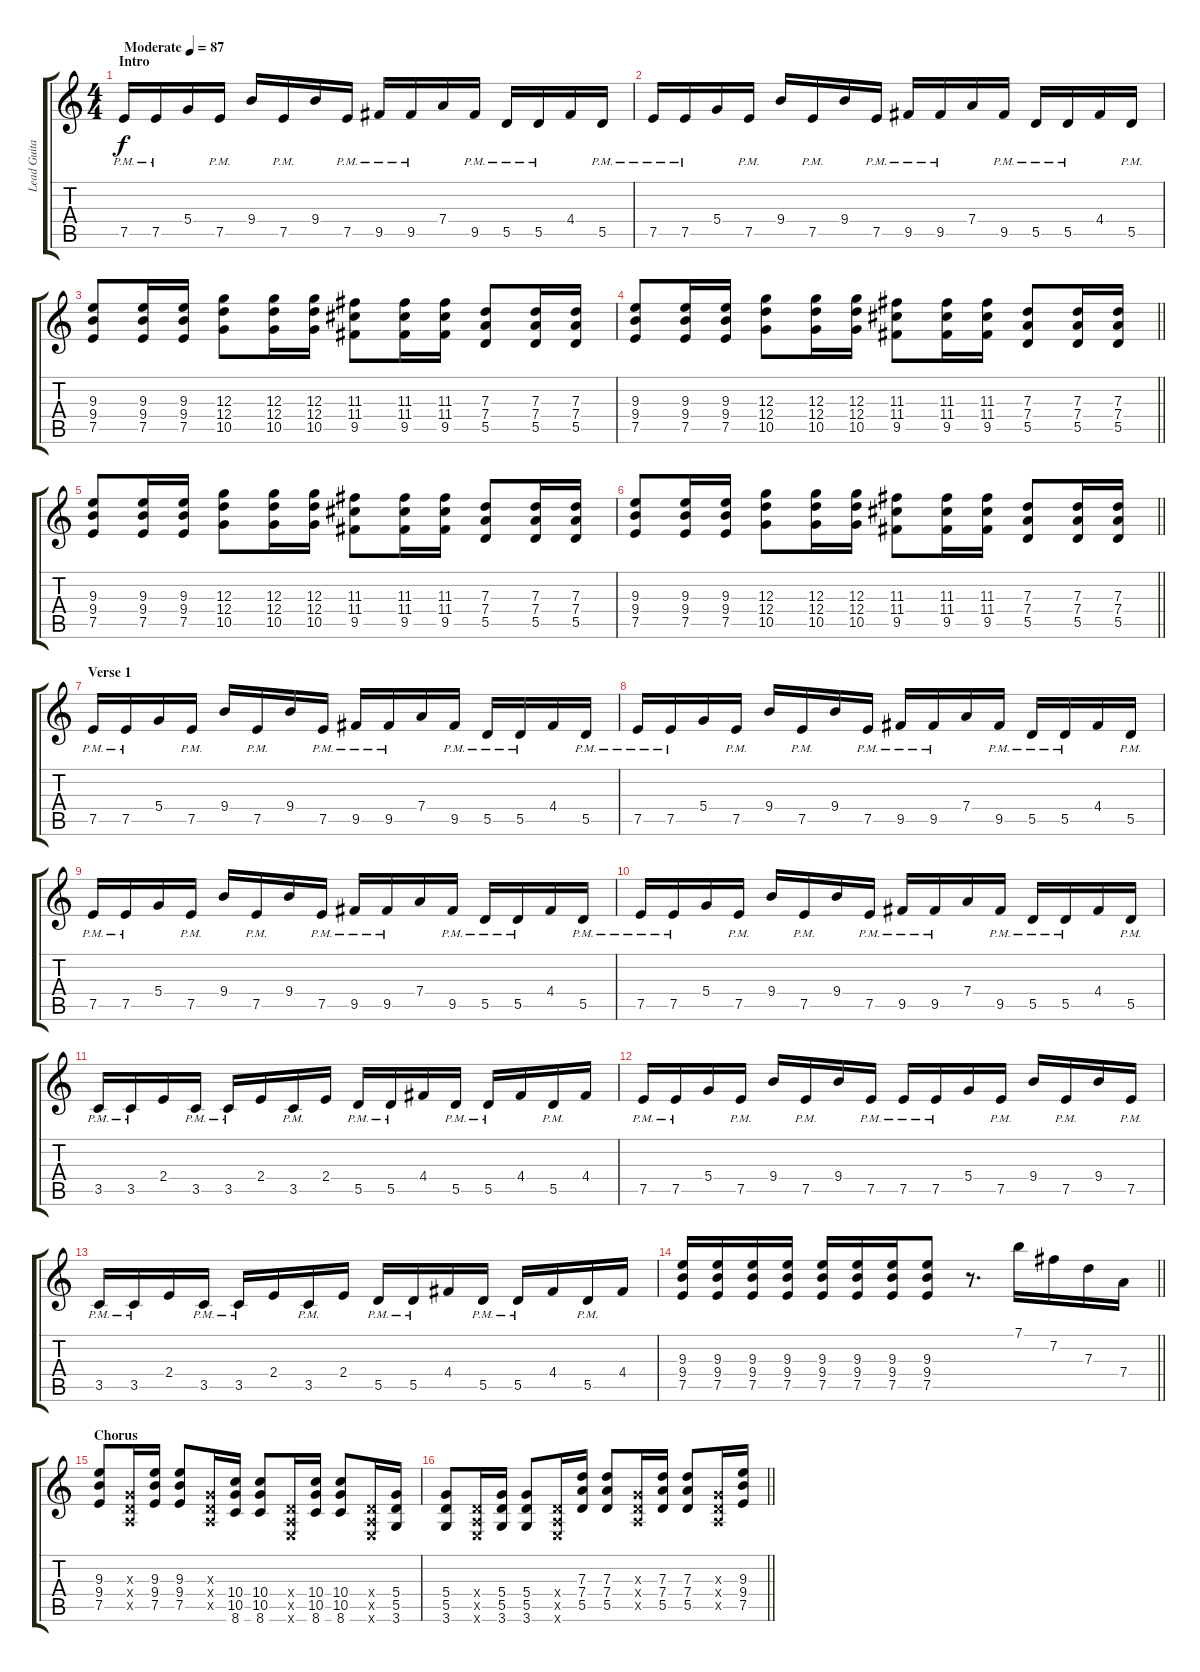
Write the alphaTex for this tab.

\track ("Lead Guitar" "Lead Guita") {instrument overdrivenguitar}
\staff {score tabs}
\tuning (E4 B3 G3 D3 A2 E2) {hide}
\ts (4 4)
\section ("" "Intro")
\tempo (87 "Moderate")
\clef g2
\ks c
7.5{pm}.16{dy f instrument overdrivenguitar} 7.5{pm}.16 5.4.16 7.5{pm}.16 9.4.16 7.5{pm}.16 9.4.16 7.5{pm}.16 9.5{pm}.16 9.5{pm}.16 7.4.16 9.5{pm}.16 5.5{pm}.16 5.5{pm}.16 4.4.16 5.5{pm}.16 |
7.5{pm}.16 7.5{pm}.16 5.4.16 7.5{pm}.16 9.4.16 7.5{pm}.16 9.4.16 7.5{pm}.16 9.5{pm}.16 9.5{pm}.16 7.4.16 9.5{pm}.16 5.5{pm}.16 5.5{pm}.16 4.4.16 5.5{pm}.16 |
(9.3 9.4 7.5).8 (9.3 9.4 7.5).16 (9.3 9.4 7.5).16 (12.3 12.4 10.5).8 (12.3 12.4 10.5).16 (12.3 12.4 10.5).16 (11.3 11.4 9.5).8 (11.3 11.4 9.5).16 (11.3 11.4 9.5).16 (7.3 7.4 5.5).8 (7.3 7.4 5.5).16 (7.3 7.4 5.5).16 |
\barLineRight lightlight
(9.3 9.4 7.5).8 (9.3 9.4 7.5).16 (9.3 9.4 7.5).16 (12.3 12.4 10.5).8 (12.3 12.4 10.5).16 (12.3 12.4 10.5).16 (11.3 11.4 9.5).8 (11.3 11.4 9.5).16 (11.3 11.4 9.5).16 (7.3 7.4 5.5).8 (7.3 7.4 5.5).16 (7.3 7.4 5.5).16 |
(9.3 9.4 7.5).8 (9.3 9.4 7.5).16 (9.3 9.4 7.5).16 (12.3 12.4 10.5).8 (12.3 12.4 10.5).16 (12.3 12.4 10.5).16 (11.3 11.4 9.5).8 (11.3 11.4 9.5).16 (11.3 11.4 9.5).16 (7.3 7.4 5.5).8 (7.3 7.4 5.5).16 (7.3 7.4 5.5).16 |
\barLineRight lightlight
(9.3 9.4 7.5).8 (9.3 9.4 7.5).16 (9.3 9.4 7.5).16 (12.3 12.4 10.5).8 (12.3 12.4 10.5).16 (12.3 12.4 10.5).16 (11.3 11.4 9.5).8 (11.3 11.4 9.5).16 (11.3 11.4 9.5).16 (7.3 7.4 5.5).8 (7.3 7.4 5.5).16 (7.3 7.4 5.5).16 |
\section ("" "Verse 1")
7.5{pm}.16 7.5{pm}.16 5.4.16 7.5{pm}.16 9.4.16 7.5{pm}.16 9.4.16 7.5{pm}.16 9.5{pm}.16 9.5{pm}.16 7.4.16 9.5{pm}.16 5.5{pm}.16 5.5{pm}.16 4.4.16 5.5{pm}.16 |
7.5{pm}.16 7.5{pm}.16 5.4.16 7.5{pm}.16 9.4.16 7.5{pm}.16 9.4.16 7.5{pm}.16 9.5{pm}.16 9.5{pm}.16 7.4.16 9.5{pm}.16 5.5{pm}.16 5.5{pm}.16 4.4.16 5.5{pm}.16 |
7.5{pm}.16 7.5{pm}.16 5.4.16 7.5{pm}.16 9.4.16 7.5{pm}.16 9.4.16 7.5{pm}.16 9.5{pm}.16 9.5{pm}.16 7.4.16 9.5{pm}.16 5.5{pm}.16 5.5{pm}.16 4.4.16 5.5{pm}.16 |
7.5{pm}.16 7.5{pm}.16 5.4.16 7.5{pm}.16 9.4.16 7.5{pm}.16 9.4.16 7.5{pm}.16 9.5{pm}.16 9.5{pm}.16 7.4.16 9.5{pm}.16 5.5{pm}.16 5.5{pm}.16 4.4.16 5.5{pm}.16 |
3.5{pm}.16 3.5{pm}.16 2.4.16 3.5{pm}.16 3.5{pm}.16 2.4.16 3.5{pm}.16 2.4.16 5.5{pm}.16 5.5{pm}.16 4.4.16 5.5{pm}.16 5.5{pm}.16 4.4.16 5.5{pm}.16 4.4.16 |
7.5{pm}.16 7.5{pm}.16 5.4.16 7.5{pm}.16 9.4.16 7.5{pm}.16 9.4.16 7.5{pm}.16 7.5{pm}.16 7.5{pm}.16 5.4.16 7.5{pm}.16 9.4.16 7.5{pm}.16 9.4.16 7.5{pm}.16 |
3.5{pm}.16 3.5{pm}.16 2.4.16 3.5{pm}.16 3.5{pm}.16 2.4.16 3.5{pm}.16 2.4.16 5.5{pm}.16 5.5{pm}.16 4.4.16 5.5{pm}.16 5.5{pm}.16 4.4.16 5.5{pm}.16 4.4.16 |
\barLineRight lightlight
(9.3 9.4 7.5).16 (9.3 9.4 7.5).16 (9.3 9.4 7.5).16 (9.3 9.4 7.5).16 (9.3 9.4 7.5).16 (9.3 9.4 7.5).16 (9.3 9.4 7.5).16 (9.3 9.4 7.5).8 r.8{d} 7.1.16 7.2.16 7.3.16 7.4.16 |
\section ("" "Chorus")
(9.3 9.4 7.5).8 (0.3{x} 0.4{x} 0.5{x}).16 (9.3 9.4 7.5).16 (9.3 9.4 7.5).8 (0.3{x} 0.4{x} 0.5{x}).16 (10.4 10.5 8.6).16 (10.4 10.5 8.6).8 (0.4{x} 0.5{x} 0.6{x}).16 (10.4 10.5 8.6).16 (10.4 10.5 8.6).8 (0.4{x} 0.5{x} 0.6{x}).16 (5.4 5.5 3.6).16 |
\barLineRight lightlight
(5.4 5.5 3.6).8 (0.4{x} 0.5{x} 0.6{x}).16 (5.4 5.5 3.6).16 (5.4 5.5 3.6).8 (0.4{x} 0.5{x} 0.6{x}).16 (7.3 7.4 5.5).16 (7.3 7.4 5.5).8 (0.3{x} 0.4{x} 0.5{x}).16 (7.3 7.4 5.5).16 (7.3 7.4 5.5).8 (0.3{x} 0.4{x} 0.5{x}).16 (9.3 9.4 7.5).16
